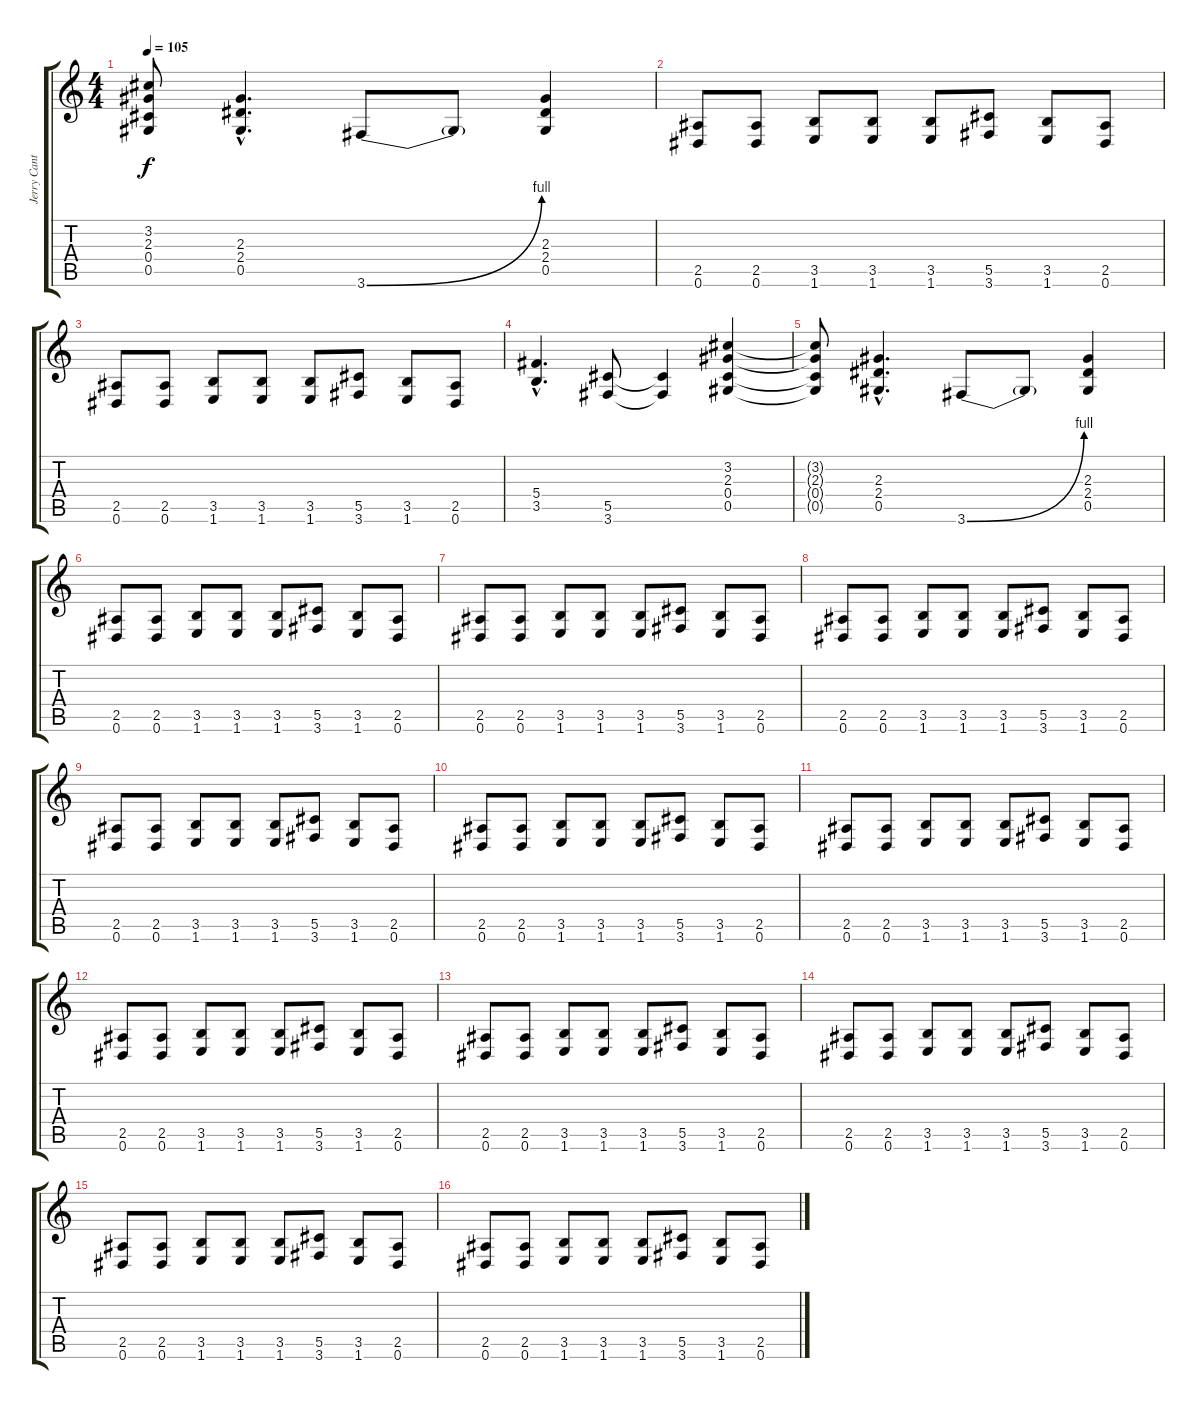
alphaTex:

\track ("Jerry Cantrell- Guitar 1" "Jerry Cant") {instrument overdrivenguitar}
\staff {score tabs}
\tuning (Eb4 Bb3 Gb3 Db3 Ab2 Eb2) {hide}
\ts (4 4)
\tempo 105
\clef g2
\ks c
(3.2{t} 2.3{t} 0.4{t} 0.5{t}).8{dy f} (2.3{hac} 2.4{hac} 0.5{hac}).4{d} 3.6{be (bend 0 0 60 4)}.8 3.6{t}.8 (2.3 2.4 0.5).4 |
(2.5 0.6).8 (2.5 0.6).8 (3.5 1.6).8 (3.5 1.6).8 (3.5 1.6).8 (5.5 3.6).8 (3.5 1.6).8 (2.5 0.6).8 |
(2.5 0.6).8 (2.5 0.6).8 (3.5 1.6).8 (3.5 1.6).8 (3.5 1.6).8 (5.5 3.6).8 (3.5 1.6).8 (2.5 0.6).8 |
(5.4{hac} 3.5{hac}).4{d} (5.5 3.6).8 (5.5{t} 3.6{t}).4 (3.2 2.3 0.4 0.5).4 |
(3.2{t} 2.3{t} 0.4{t} 0.5{t}).8 (2.3{hac} 2.4{hac} 0.5{hac}).4{d} 3.6{be (bend 0 0 60 4)}.8 3.6{t}.8 (2.3 2.4 0.5).4 |
(2.5 0.6).8 (2.5 0.6).8 (3.5 1.6).8 (3.5 1.6).8 (3.5 1.6).8 (5.5 3.6).8 (3.5 1.6).8 (2.5 0.6).8 |
(2.5 0.6).8 (2.5 0.6).8 (3.5 1.6).8 (3.5 1.6).8 (3.5 1.6).8 (5.5 3.6).8 (3.5 1.6).8 (2.5 0.6).8 |
(2.5 0.6).8 (2.5 0.6).8 (3.5 1.6).8 (3.5 1.6).8 (3.5 1.6).8 (5.5 3.6).8 (3.5 1.6).8 (2.5 0.6).8 |
(2.5 0.6).8 (2.5 0.6).8 (3.5 1.6).8 (3.5 1.6).8 (3.5 1.6).8 (5.5 3.6).8 (3.5 1.6).8 (2.5 0.6).8 |
(2.5 0.6).8 (2.5 0.6).8 (3.5 1.6).8 (3.5 1.6).8 (3.5 1.6).8 (5.5 3.6).8 (3.5 1.6).8 (2.5 0.6).8 |
(2.5 0.6).8 (2.5 0.6).8 (3.5 1.6).8 (3.5 1.6).8 (3.5 1.6).8 (5.5 3.6).8 (3.5 1.6).8 (2.5 0.6).8 |
(2.5 0.6).8 (2.5 0.6).8 (3.5 1.6).8 (3.5 1.6).8 (3.5 1.6).8 (5.5 3.6).8 (3.5 1.6).8 (2.5 0.6).8 |
(2.5 0.6).8 (2.5 0.6).8 (3.5 1.6).8 (3.5 1.6).8 (3.5 1.6).8 (5.5 3.6).8 (3.5 1.6).8 (2.5 0.6).8 |
(2.5 0.6).8 (2.5 0.6).8 (3.5 1.6).8 (3.5 1.6).8 (3.5 1.6).8 (5.5 3.6).8 (3.5 1.6).8 (2.5 0.6).8 |
(2.5 0.6).8 (2.5 0.6).8 (3.5 1.6).8 (3.5 1.6).8 (3.5 1.6).8 (5.5 3.6).8 (3.5 1.6).8 (2.5 0.6).8 |
(2.5 0.6).8 (2.5 0.6).8 (3.5 1.6).8 (3.5 1.6).8 (3.5 1.6).8 (5.5 3.6).8 (3.5 1.6).8 (2.5 0.6).8
